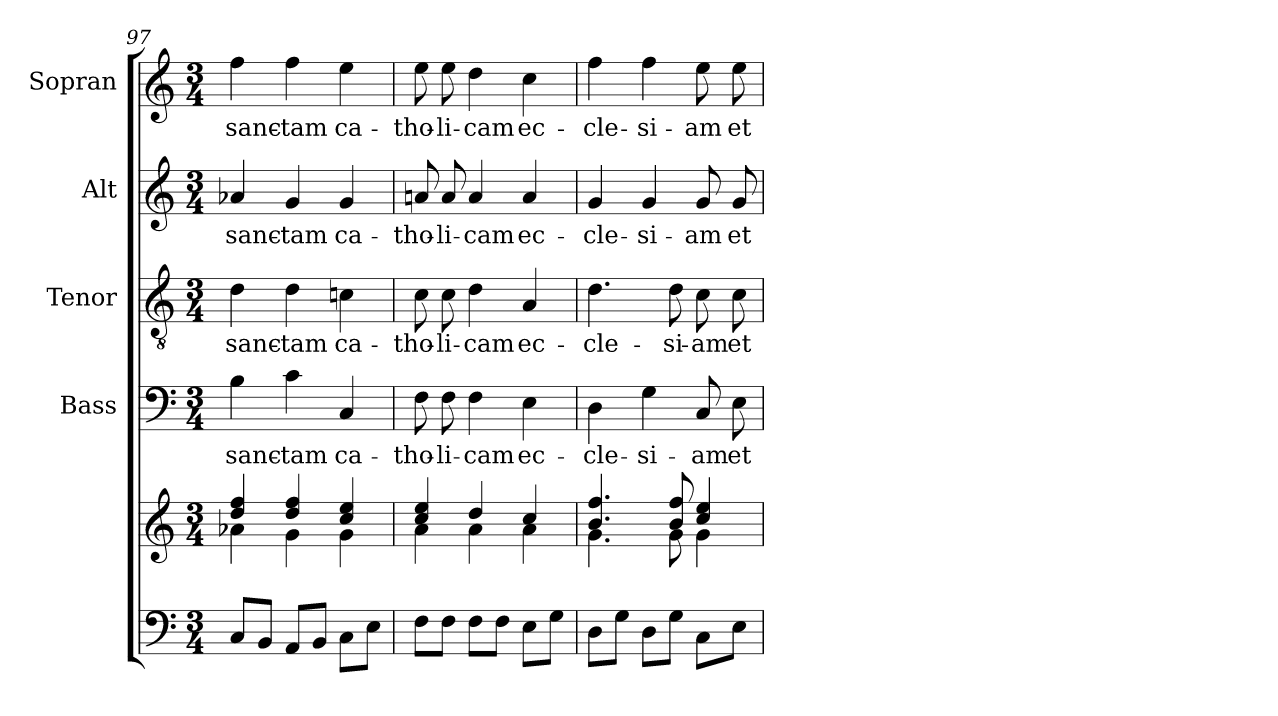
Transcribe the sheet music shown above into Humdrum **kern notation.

**kern	**kern	**kern	**text	**kern	**text	**kern	**text	**kern	**text
*part5	*part5	*part4	*part4	*part3	*part3	*part2	*part2	*part1	*part1
*staff6	*staff5	*staff4	*staff4	*staff3	*staff3	*staff2	*staff2	*staff1	*staff1
*	*	*I"Bass	*	*I"Tenor	*	*I"Alt	*	*I"Sopran	*
*	*	*I'B.	*	*I'T.	*	*I'A.	*	*I'S.	*
*clefF4	*clefG2	*clefF4	*	*clefGv2	*	*clefG2	*	*clefG2	*
*k[]	*k[]	*k[]	*	*k[]	*	*k[]	*	*k[]	*
*C:	*C:	*C:	*	*C:	*	*C:	*	*C:	*
*M3/4	*M3/4	*M3/4	*	*M3/4	*	*M3/4	*	*M3/4	*
=97	=97	=97	=97	=97	=97	=97	=97	=97	=97
*	*^	*	*	*	*	*	*	*	*
!	!	!	!	!LO:LY:b	!	!LO:LY:b	!	!LO:LY:b	!	!LO:LY:b
8C/L	4dd/ 4ff/	4a-X\	4B\	sanc-	4d\	sanc-	4a-X/	sanc-	4ff\	sanc-
8BB/J	.	.	.	.	.	.	.	.	.	.
!	!	!	!	!LO:LY:b	!	!LO:LY:b	!	!LO:LY:b	!	!LO:LY:b
8AA/L	4dd/ 4ff/	4g\	4c\	-tam	4d\	-tam	4g/	-tam	4ff\	-tam
8BB/J	.	.	.	.	.	.	.	.	.	.
!	!	!	!	!LO:LY:b	!	!LO:LY:b	!	!LO:LY:b	!	!LO:LY:b
8C\L	4cc/ 4ee/	4g\	4C/	ca-	4cn\	ca-	4g/	ca-	4ee\	ca-
8E\J	.	.	.	.	.	.	.	.	.	.
=98	=98	=98	=98	=98	=98	=98	=98	=98	=98	=98
!	!	!	!	!LO:LY:b	!	!LO:LY:b	!	!LO:LY:b	!	!LO:LY:b
8F\L	4cc/ 4ee/	4a\	8F\	-tho-	8c\	-tho-	8an/	-tho-	8ee\	-tho-
!	!	!	!	!LO:LY:b	!	!LO:LY:b	!	!LO:LY:b	!	!LO:LY:b
8F\J	.	.	8F\	-li-	8c\	-li-	8a/	-li-	8ee\	-li-
!	!	!	!	!LO:LY:b	!	!LO:LY:b	!	!LO:LY:b	!	!LO:LY:b
8F\L	4dd/	4a\	4F\	-cam	4d\	-cam	4a/	-cam	4dd\	-cam
8F\J	.	.	.	.	.	.	.	.	.	.
!	!	!	!	!LO:LY:b	!	!LO:LY:b	!	!LO:LY:b	!	!LO:LY:b
8E\L	4cc/	4a\	4E\	ec-	4A/	ec-	4a/	ec-	4cc\	ec-
8G\J	.	.	.	.	.	.	.	.	.	.
=99	=99	=99	=99	=99	=99	=99	=99	=99	=99	=99
!	!	!	!	!LO:LY:b	!	!LO:LY:b	!	!LO:LY:b	!	!LO:LY:b
8D\L	4.b/ 4.ff/	4.g\	4D\	-cle-	4.d\	-cle-	4g/	-cle-	4ff\	-cle-
8G\J	.	.	.	.	.	.	.	.	.	.
!	!	!	!	!LO:LY:b	!	!	!	!LO:LY:b	!	!LO:LY:b
8D\L	.	.	4G\	-si-	.	.	4g/	-si-	4ff\	-si-
!	!	!	!	!	!	!LO:LY:b	!	!	!	!
8G\J	8b/ 8ff/	8g\	.	.	8d\	-si-	.	.	.	.
!	!	!	!	!LO:LY:b	!	!LO:LY:b	!	!LO:LY:b	!	!LO:LY:b
8C\L	4cc/ 4ee/	4g\	8C/	-am	8c\	-am	8g/	-am	8ee\	-am
!	!	!	!	!LO:LY:b	!	!LO:LY:b	!	!LO:LY:b	!	!LO:LY:b
8E\J	.	.	8E\	et	8c\	et	8g/	et	8ee\	et
*	*v	*v	*	*	*	*	*	*	*	*
=	=	=	=	=	=	=	=	=	=
*-	*-	*-	*-	*-	*-	*-	*-	*-	*-
